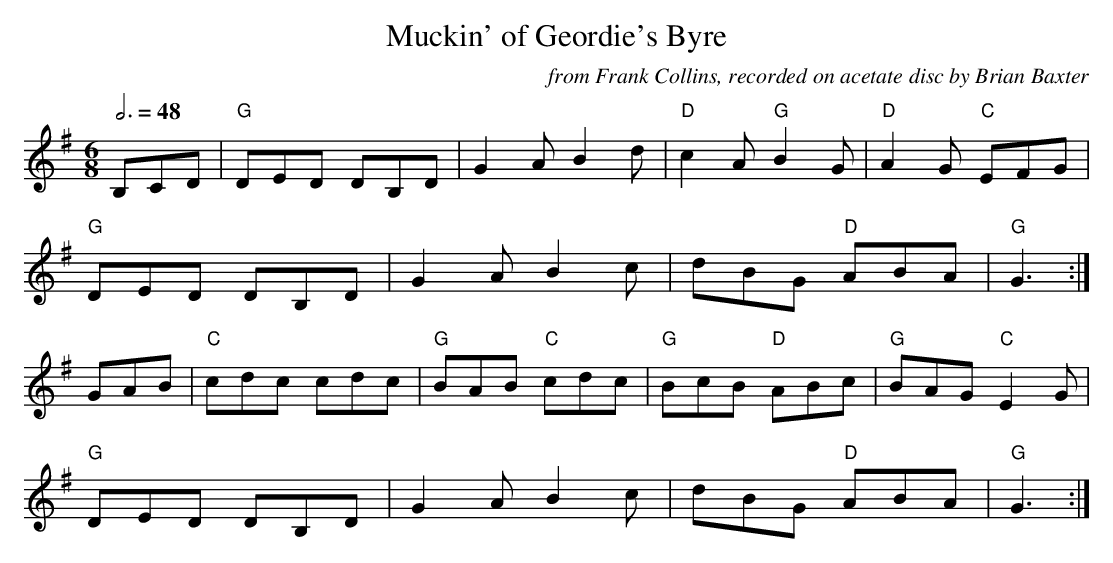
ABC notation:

X:1
T:Muckin' of Geordie's Byre
M:6/8
L:1/8
Q:6/8=48
C:from Frank Collins, recorded on acetate disc by Brian Baxter
K:Gmaj
B,CD|"G"DED DB,D|G2A B2d|"D"c2A "G"B2G|"D"A2G "C"EFG|
"G"DED DB,D|G2A B2c|dBG "D"ABA|"G"G3:|
GAB|"C"cdc cdc|"G"BAB "C"cdc|"G"BcB "D"ABc|"G"BAG "C"E2G|
"G"DED DB,D|G2A B2c|dBG "D"ABA|"G"G3:|
